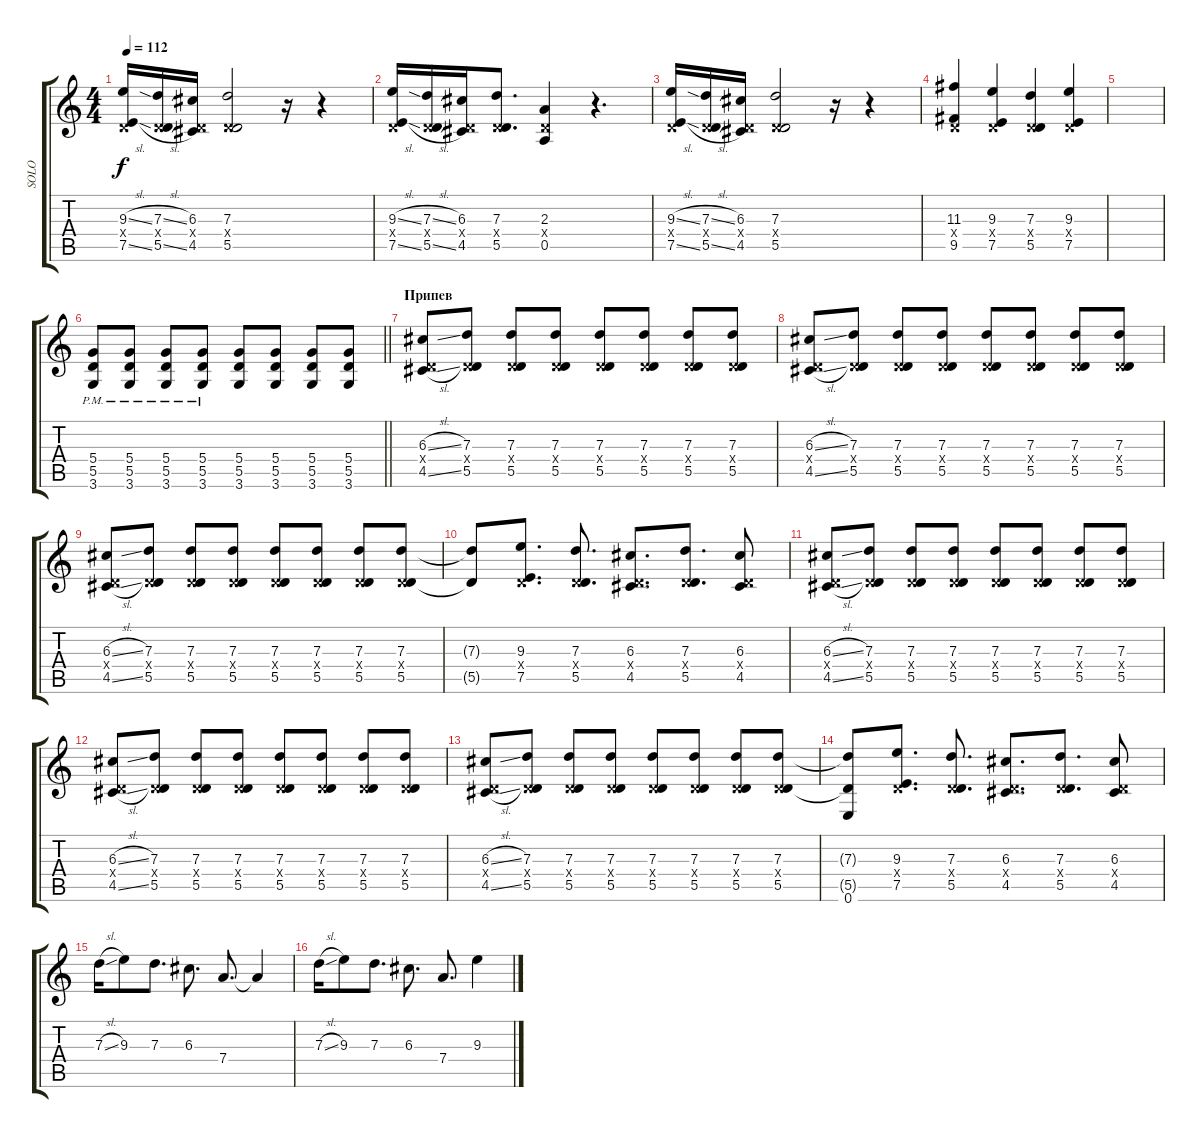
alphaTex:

\track ("SOLO" "SOLO") {instrument distortionguitar}
\staff {score tabs}
\tuning (E4 B3 G3 D3 A2 E2) {hide}
\ts (4 4)
\tempo 112
\clef g2
\ks c
(9.3{sl} 0.4{x} 7.5{sl}).16{dy f} (7.3{sl} 0.4{x} 5.5{sl}).16 (6.3 0.4{x} 4.5).16 (7.3 0.4{x} 5.5).2 r.16 r.4 |
(9.3{sl} 0.4{x} 7.5{sl}).16 (7.3{sl} 0.4{x} 5.5{sl}).16 (6.3 0.4{x} 4.5).16 (7.3 0.4{x} 5.5).8{d} (2.3 0.4{x} 0.5).4 r.4{d} |
(9.3{sl} 0.4{x} 7.5{sl}).16 (7.3{sl} 0.4{x} 5.5{sl}).16 (6.3 0.4{x} 4.5).16 (7.3 0.4{x} 5.5).2 r.16 r.4 |
(11.3 0.4{x} 9.5).4 (9.3 0.4{x} 7.5).4 (7.3 0.4{x} 5.5).4 (9.3 0.4{x} 7.5).4 |
|
\barLineRight lightlight
(5.4{pm} 5.5{pm} 3.6{pm}).8 (5.4{pm} 5.5{pm} 3.6{pm}).8 (5.4{pm} 5.5{pm} 3.6{pm}).8 (5.4{pm} 5.5{pm} 3.6{pm}).8 (5.4 5.5 3.6).8 (5.4 5.5 3.6).8 (5.4 5.5 3.6).8 (5.4 5.5 3.6).8 |
\section ("" "Припев")
(6.3{sl} 0.4{x} 4.5{sl}).8 (7.3 0.4{x} 5.5).8 (7.3 0.4{x} 5.5).8 (7.3 0.4{x} 5.5).8 (7.3 0.4{x} 5.5).8 (7.3 0.4{x} 5.5).8 (7.3 0.4{x} 5.5).8 (7.3 0.4{x} 5.5).8 |
(6.3{sl} 0.4{x} 4.5{sl}).8 (7.3 0.4{x} 5.5).8 (7.3 0.4{x} 5.5).8 (7.3 0.4{x} 5.5).8 (7.3 0.4{x} 5.5).8 (7.3 0.4{x} 5.5).8 (7.3 0.4{x} 5.5).8 (7.3 0.4{x} 5.5).8 |
(6.3{sl} 0.4{x} 4.5{sl}).8 (7.3 0.4{x} 5.5).8 (7.3 0.4{x} 5.5).8 (7.3 0.4{x} 5.5).8 (7.3 0.4{x} 5.5).8 (7.3 0.4{x} 5.5).8 (7.3 0.4{x} 5.5).8 (7.3 0.4{x} 5.5).8 |
(7.3{t} 5.5{t}).8 (9.3 0.4{x} 7.5).8{d} (7.3 0.4{x} 5.5).8{d} (6.3 0.4{x} 4.5).8{d} (7.3 0.4{x} 5.5).8{d} (6.3 0.4{x} 4.5).8 |
(6.3{sl} 0.4{x} 4.5{sl}).8 (7.3 0.4{x} 5.5).8 (7.3 0.4{x} 5.5).8 (7.3 0.4{x} 5.5).8 (7.3 0.4{x} 5.5).8 (7.3 0.4{x} 5.5).8 (7.3 0.4{x} 5.5).8 (7.3 0.4{x} 5.5).8 |
(6.3{sl} 0.4{x} 4.5{sl}).8 (7.3 0.4{x} 5.5).8 (7.3 0.4{x} 5.5).8 (7.3 0.4{x} 5.5).8 (7.3 0.4{x} 5.5).8 (7.3 0.4{x} 5.5).8 (7.3 0.4{x} 5.5).8 (7.3 0.4{x} 5.5).8 |
(6.3{sl} 0.4{x} 4.5{sl}).8 (7.3 0.4{x} 5.5).8 (7.3 0.4{x} 5.5).8 (7.3 0.4{x} 5.5).8 (7.3 0.4{x} 5.5).8 (7.3 0.4{x} 5.5).8 (7.3 0.4{x} 5.5).8 (7.3 0.4{x} 5.5).8 |
(7.3{t} 5.5{t} 0.6).8 (9.3 0.4{x} 7.5).8{d} (7.3 0.4{x} 5.5).8{d} (6.3 0.4{x} 4.5).8{d} (7.3 0.4{x} 5.5).8{d} (6.3 0.4{x} 4.5).8 |
7.3{sl}.16 9.3.8 7.3.8{d} 6.3.8{d} 7.4.8{d} 7.4{t}.4 |
7.3{sl}.16 9.3.8 7.3.8{d} 6.3.8{d} 7.4.8{d} 9.3.4
